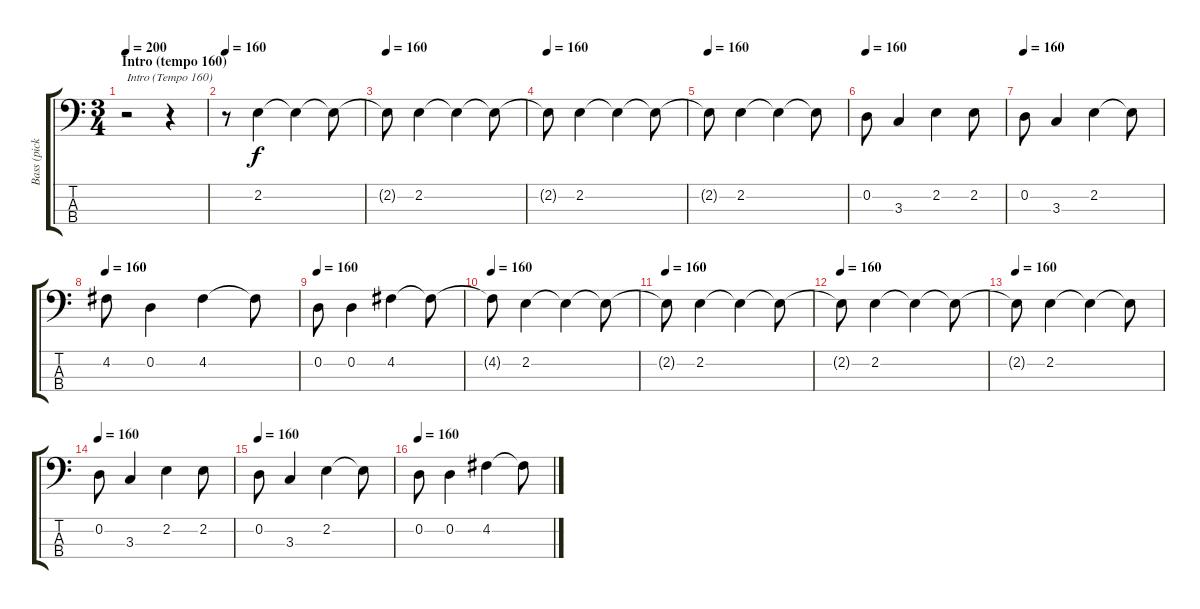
\track ("Bass (pick)" "Bass (pick") {instrument electricbasspick}
\staff {score tabs}
\tuning (G2 D2 A1 E1) {hide}
\ts (3 4)
\section ("" "Intro (tempo 160)")
\tempo 200
\tempo 160
\tempo 200
\clef f4
\ks c
r.2{txt "Intro (Tempo 160)" dy f instrument electricbasspick} r.4 |
\tempo 160
r.8 2.2.4 2.2{t}.4 2.2{t}.8 |
\tempo 160
2.2{t}.8 2.2.4 2.2{t}.4 2.2{t}.8 |
\tempo 160
2.2{t}.8 2.2.4 2.2{t}.4 2.2{t}.8 |
\tempo 160
2.2{t}.8 2.2.4 2.2{t}.4 2.2{t}.8 |
\tempo 160
0.2.8 3.3.4 2.2.4 2.2.8 |
\tempo 160
0.2.8 3.3.4 2.2.4 2.2{t}.8 |
\tempo 160
4.2.8 0.2.4 4.2.4 4.2{t}.8 |
\tempo 160
0.2.8 0.2.4 4.2.4 4.2{t}.8 |
\tempo 160
4.2{t}.8 2.2.4 2.2{t}.4 2.2{t}.8 |
\tempo 160
2.2{t}.8 2.2.4 2.2{t}.4 2.2{t}.8 |
\tempo 160
2.2{t}.8 2.2.4 2.2{t}.4 2.2{t}.8 |
\tempo 160
2.2{t}.8 2.2.4 2.2{t}.4 2.2{t}.8 |
\tempo 160
0.2.8 3.3.4 2.2.4 2.2.8 |
\tempo 160
0.2.8 3.3.4 2.2.4 2.2{t}.8 |
\tempo 160
0.2.8 0.2.4 4.2.4 4.2{t}.8
